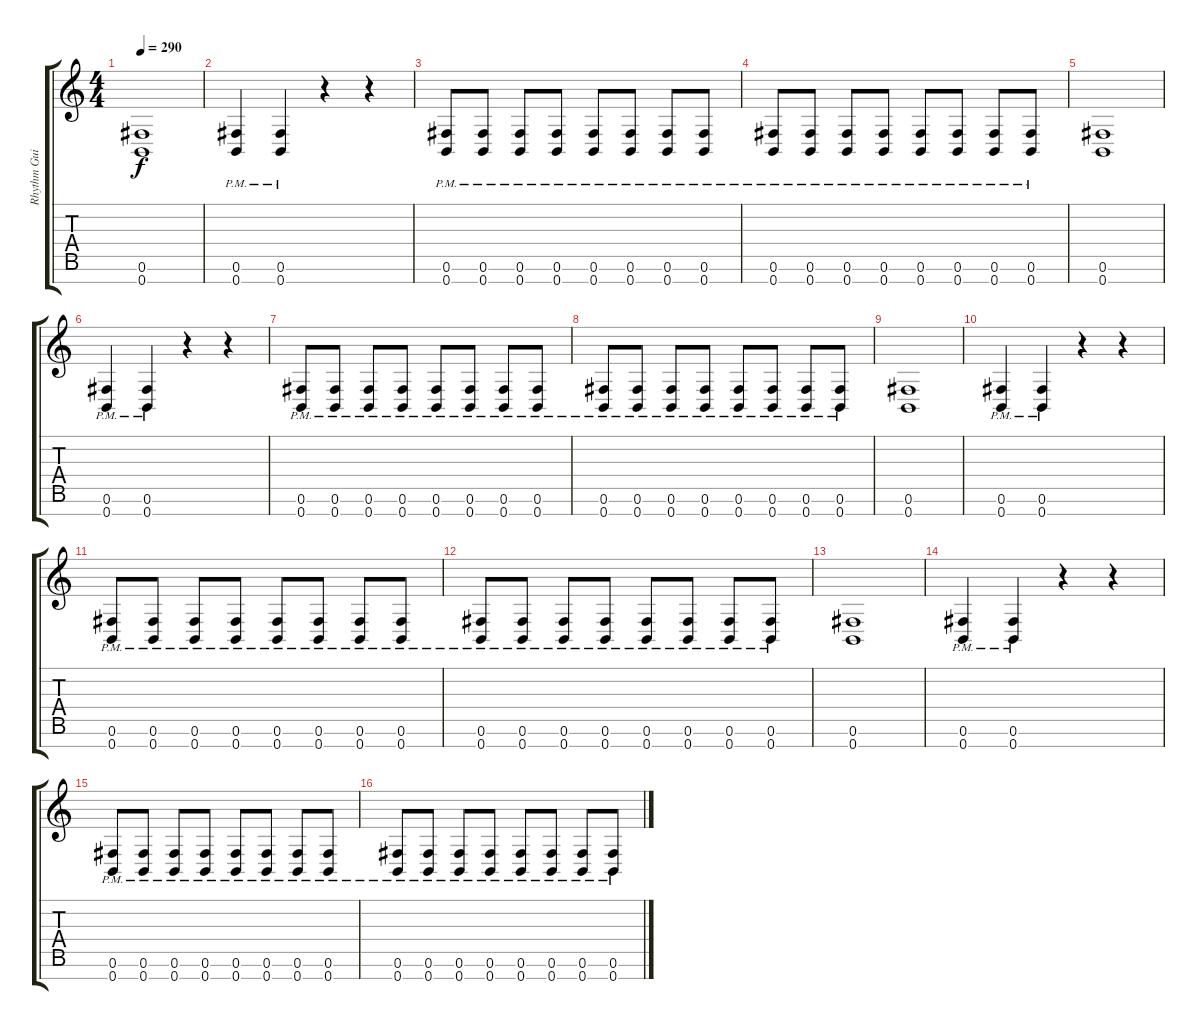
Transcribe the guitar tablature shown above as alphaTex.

\track ("Rhythm Guitar (Ben Orum)" "Rhythm Gui") {instrument distortionguitar}
\staff {score tabs}
\tuning (Gb4 Db4 Ab3 E3 B2 Gb2 B1) {hide}
\ts (4 4)
\tempo 290
\clef g2
\ks c
(0.6 0.7).1{dy f} |
(0.6{pm} 0.7{pm}).4 (0.6{pm} 0.7{pm}).4 r.4 r.4 |
(0.6{pm} 0.7{pm}).8 (0.6{pm} 0.7{pm}).8 (0.6{pm} 0.7{pm}).8 (0.6{pm} 0.7{pm}).8 (0.6{pm} 0.7{pm}).8 (0.6{pm} 0.7{pm}).8 (0.6{pm} 0.7{pm}).8 (0.6{pm} 0.7{pm}).8 |
(0.6{pm} 0.7{pm}).8 (0.6{pm} 0.7{pm}).8 (0.6{pm} 0.7{pm}).8 (0.6{pm} 0.7{pm}).8 (0.6{pm} 0.7{pm}).8 (0.6{pm} 0.7{pm}).8 (0.6{pm} 0.7{pm}).8 (0.6{pm} 0.7{pm}).8 |
(0.6 0.7).1 |
(0.6{pm} 0.7{pm}).4 (0.6{pm} 0.7{pm}).4 r.4 r.4 |
(0.6{pm} 0.7{pm}).8 (0.6{pm} 0.7{pm}).8 (0.6{pm} 0.7{pm}).8 (0.6{pm} 0.7{pm}).8 (0.6{pm} 0.7{pm}).8 (0.6{pm} 0.7{pm}).8 (0.6{pm} 0.7{pm}).8 (0.6{pm} 0.7{pm}).8 |
(0.6{pm} 0.7{pm}).8 (0.6{pm} 0.7{pm}).8 (0.6{pm} 0.7{pm}).8 (0.6{pm} 0.7{pm}).8 (0.6{pm} 0.7{pm}).8 (0.6{pm} 0.7{pm}).8 (0.6{pm} 0.7{pm}).8 (0.6{pm} 0.7{pm}).8 |
(0.6 0.7).1 |
(0.6{pm} 0.7{pm}).4 (0.6{pm} 0.7{pm}).4 r.4 r.4 |
(0.6{pm} 0.7{pm}).8 (0.6{pm} 0.7{pm}).8 (0.6{pm} 0.7{pm}).8 (0.6{pm} 0.7{pm}).8 (0.6{pm} 0.7{pm}).8 (0.6{pm} 0.7{pm}).8 (0.6{pm} 0.7{pm}).8 (0.6{pm} 0.7{pm}).8 |
(0.6{pm} 0.7{pm}).8 (0.6{pm} 0.7{pm}).8 (0.6{pm} 0.7{pm}).8 (0.6{pm} 0.7{pm}).8 (0.6{pm} 0.7{pm}).8 (0.6{pm} 0.7{pm}).8 (0.6{pm} 0.7{pm}).8 (0.6{pm} 0.7{pm}).8 |
(0.6 0.7).1 |
(0.6{pm} 0.7{pm}).4 (0.6{pm} 0.7{pm}).4 r.4 r.4 |
(0.6{pm} 0.7{pm}).8 (0.6{pm} 0.7{pm}).8 (0.6{pm} 0.7{pm}).8 (0.6{pm} 0.7{pm}).8 (0.6{pm} 0.7{pm}).8 (0.6{pm} 0.7{pm}).8 (0.6{pm} 0.7{pm}).8 (0.6{pm} 0.7{pm}).8 |
(0.6{pm} 0.7{pm}).8 (0.6{pm} 0.7{pm}).8 (0.6{pm} 0.7{pm}).8 (0.6{pm} 0.7{pm}).8 (0.6{pm} 0.7{pm}).8 (0.6{pm} 0.7{pm}).8 (0.6{pm} 0.7{pm}).8 (0.6{pm} 0.7{pm}).8
